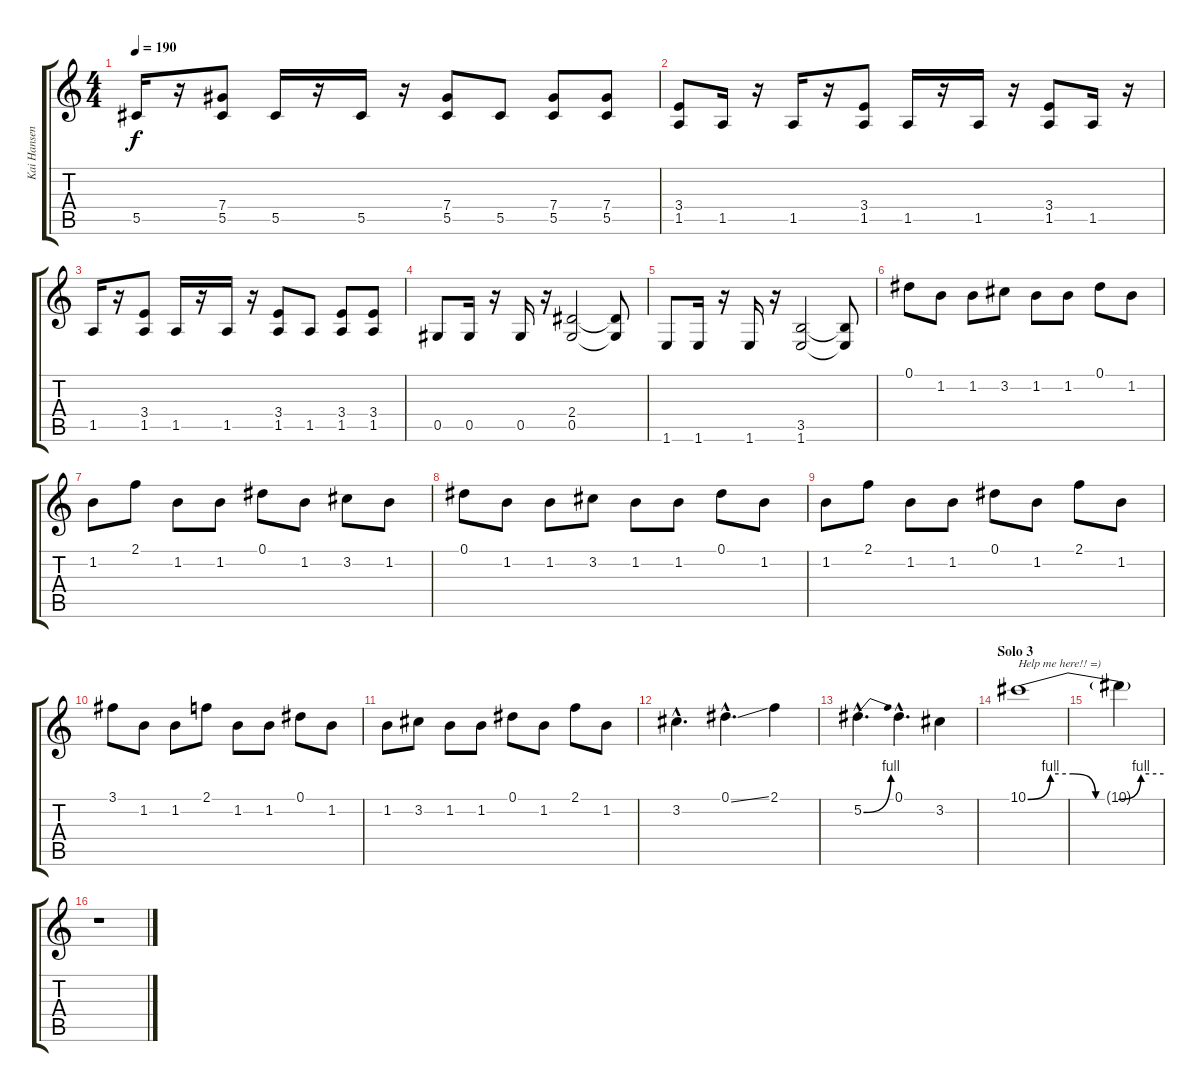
\track ("Kai Hansen" "Kai Hansen") {instrument distortionguitar}
\staff {score tabs}
\tuning (Eb4 Bb3 Gb3 Db3 Ab2 Eb2) {hide}
\ts (4 4)
\tempo 190
\clef g2
\ks c
5.5.16{dy f} r.16 (7.4 5.5).8 5.5.16 r.16 5.5.16 r.16 (7.4 5.5).8 5.5.8 (7.4 5.5).8 (7.4 5.5).8 |
(3.4 1.5).8 1.5.16 r.16 1.5.16 r.16 (3.4 1.5).8 1.5.16 r.16 1.5.16 r.16 (3.4 1.5).8 1.5.16 r.16 |
1.5.16 r.16 (3.4 1.5).8 1.5.16 r.16 1.5.16 r.16 (3.4 1.5).8 1.5.8 (3.4 1.5).8 (3.4 1.5).8 |
0.5.8 0.5.16 r.16 0.5.16 r.16 (2.4 0.5).2 (2.4{t} 0.5{t}).8 |
1.6.8 1.6.16 r.16 1.6.16 r.16 (3.5 1.6).2 (3.5{t} 1.6{t}).8 |
0.1.8{volume 14} 1.2.8 1.2.8 3.2.8 1.2.8 1.2.8 0.1.8 1.2.8 |
1.2.8 2.1.8 1.2.8 1.2.8 0.1.8 1.2.8 3.2.8 1.2.8 |
0.1.8 1.2.8 1.2.8 3.2.8 1.2.8 1.2.8 0.1.8 1.2.8 |
1.2.8 2.1.8 1.2.8 1.2.8 0.1.8 1.2.8 2.1.8 1.2.8 |
3.1.8 1.2.8 1.2.8 2.1.8 1.2.8 1.2.8 0.1.8 1.2.8 |
1.2.8 3.2.8 1.2.8 1.2.8 0.1.8 1.2.8 2.1.8 1.2.8 |
3.2{hac}.4{d} 0.1{ss hac}.4{d} 2.1.4 |
5.2{be (bend 0 0 60 4) hac}.4{d} 0.1{hac}.4{d} 3.2.4 |
\section ("" "Solo 3")
10.1{be (custom 0 0 10 4 20 4 30 0 40 0 50 4 60 4)}.1{txt "Help me here!! =)" volume 16} |
10.1{t}.4 |
r.1
